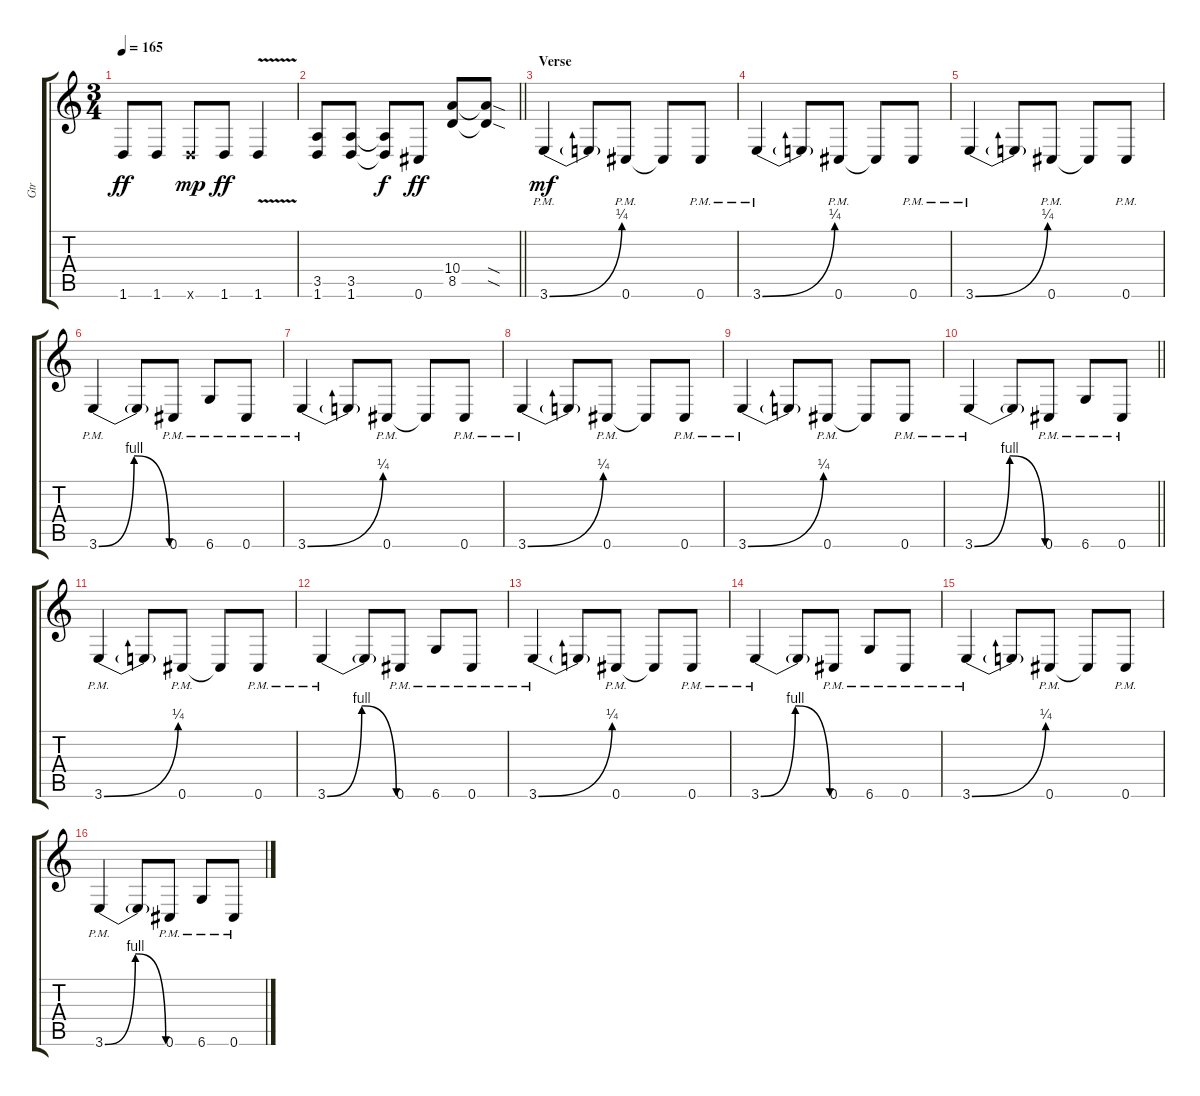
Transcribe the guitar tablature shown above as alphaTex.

\track ("Gtr" "Gtr") {instrument overdrivenguitar}
\staff {score tabs}
\tuning (Db4 Ab3 E3 B2 Gb2 Db2) {hide}
\ts (3 4)
\tempo 165
\clef g2
\ks c
1.6.8{dy ff} 1.6.8 1.6{x}.8{dy mp} 1.6.8{dy ff} 1.6{v}.4 |
\barLineRight lightlight
(3.5 1.6).8 (3.5 1.6).8 (3.5{t} 1.6{t}).8{dy f} 0.6.8{dy ff} (10.4 8.5).8 (10.4{sod t} 8.5{sod t}).8 |
\section ("" "Verse")
3.6{be (bend 0 0 60 1) pm}.4{dy mf} 3.6{t}.8 0.6{pm}.8 0.6{t}.8 0.6{pm}.8 |
3.6{be (bend 0 0 60 1) pm}.4 3.6{t}.8 0.6{pm}.8 0.6{t}.8 0.6{pm}.8 |
3.6{be (bend 0 0 60 1) pm}.4 3.6{t}.8 0.6{pm}.8 0.6{t}.8 0.6{pm}.8 |
3.6{be (bendrelease 0 0 30 4 30 4 60 0) pm}.4 3.6{t}.8 0.6{pm}.8 6.6{pm}.8 0.6{pm}.8 |
3.6{be (bend 0 0 60 1) pm}.4 3.6{t}.8 0.6{pm}.8 0.6{t}.8 0.6{pm}.8 |
3.6{be (bend 0 0 60 1) pm}.4 3.6{t}.8 0.6{pm}.8 0.6{t}.8 0.6{pm}.8 |
3.6{be (bend 0 0 60 1) pm}.4 3.6{t}.8 0.6{pm}.8 0.6{t}.8 0.6{pm}.8 |
\barLineRight lightlight
3.6{be (bendrelease 0 0 30 4 30 4 60 0) pm}.4 3.6{t}.8 0.6{pm}.8 6.6{pm}.8 0.6{pm}.8 |
3.6{be (bend 0 0 60 1) pm}.4 3.6{t}.8 0.6{pm}.8 0.6{t}.8 0.6{pm}.8 |
3.6{be (bendrelease 0 0 30 4 30 4 60 0) pm}.4 3.6{t}.8 0.6{pm}.8 6.6{pm}.8 0.6{pm}.8 |
3.6{be (bend 0 0 60 1) pm}.4 3.6{t}.8 0.6{pm}.8 0.6{t}.8 0.6{pm}.8 |
3.6{be (bendrelease 0 0 30 4 30 4 60 0) pm}.4 3.6{t}.8 0.6{pm}.8 6.6{pm}.8 0.6{pm}.8 |
3.6{be (bend 0 0 60 1) pm}.4 3.6{t}.8 0.6{pm}.8 0.6{t}.8 0.6{pm}.8 |
3.6{be (bendrelease 0 0 30 4 30 4 60 0) pm}.4 3.6{t}.8 0.6{pm}.8 6.6{pm}.8 0.6{pm}.8
